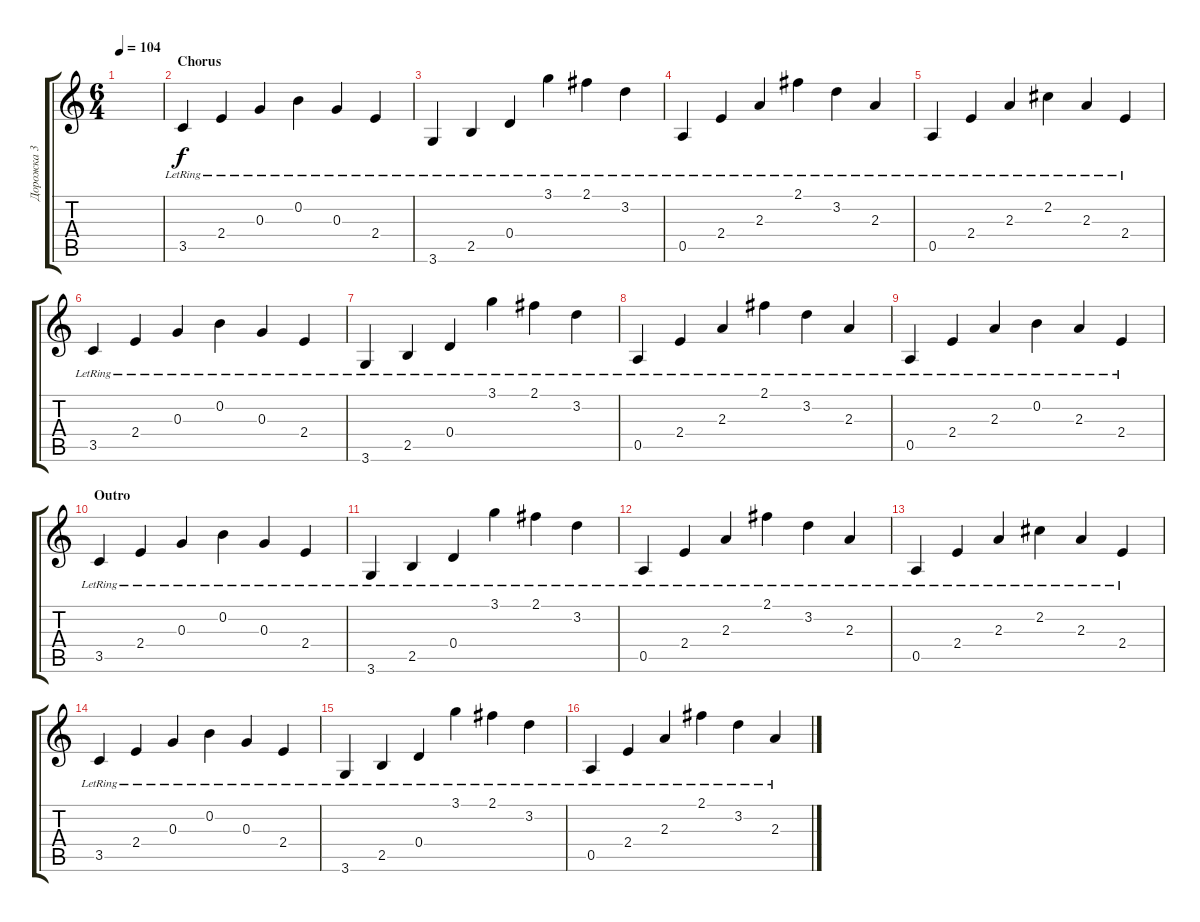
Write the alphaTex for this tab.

\track ("Дорожка 3" "Дорожка 3") {instrument acousticguitarnylon}
\staff {score tabs}
\tuning (E4 B3 G3 D3 A2 E2) {hide}
\ts (6 4)
\tempo 104
\clef g2
\ks c
|
\section ("" "Chorus")
3.5{lr}.4 2.4{lr}.4 0.3{lr}.4 0.2{lr}.4 0.3{lr}.4 2.4{lr}.4 |
3.6{lr}.4 2.5{lr}.4 0.4{lr}.4 3.1{lr}.4 2.1{lr}.4 3.2{lr}.4 |
0.5{lr}.4 2.4{lr}.4 2.3{lr}.4 2.1{lr}.4 3.2{lr}.4 2.3{lr}.4 |
0.5{lr}.4 2.4{lr}.4 2.3{lr}.4 2.2{lr}.4 2.3{lr}.4 2.4{lr}.4 |
3.5{lr}.4 2.4{lr}.4 0.3{lr}.4 0.2{lr}.4 0.3{lr}.4 2.4{lr}.4 |
3.6{lr}.4 2.5{lr}.4 0.4{lr}.4 3.1{lr}.4 2.1{lr}.4 3.2{lr}.4 |
0.5{lr}.4 2.4{lr}.4 2.3{lr}.4 2.1{lr}.4 3.2{lr}.4 2.3{lr}.4 |
0.5{lr}.4 2.4{lr}.4 2.3{lr}.4 0.2{lr}.4 2.3{lr}.4 2.4{lr}.4 |
\section ("" "Outro")
3.5{lr}.4 2.4{lr}.4 0.3{lr}.4 0.2{lr}.4 0.3{lr}.4 2.4{lr}.4 |
3.6{lr}.4 2.5{lr}.4 0.4{lr}.4 3.1{lr}.4 2.1{lr}.4 3.2{lr}.4 |
0.5{lr}.4 2.4{lr}.4 2.3{lr}.4 2.1{lr}.4 3.2{lr}.4 2.3{lr}.4 |
0.5{lr}.4 2.4{lr}.4 2.3{lr}.4 2.2{lr}.4 2.3{lr}.4 2.4{lr}.4 |
3.5{lr}.4 2.4{lr}.4 0.3{lr}.4 0.2{lr}.4 0.3{lr}.4 2.4{lr}.4 |
3.6{lr}.4 2.5{lr}.4 0.4{lr}.4 3.1{lr}.4 2.1{lr}.4 3.2{lr}.4 |
0.5{lr}.4 2.4{lr}.4 2.3{lr}.4 2.1{lr}.4 3.2{lr}.4 2.3{lr}.4
